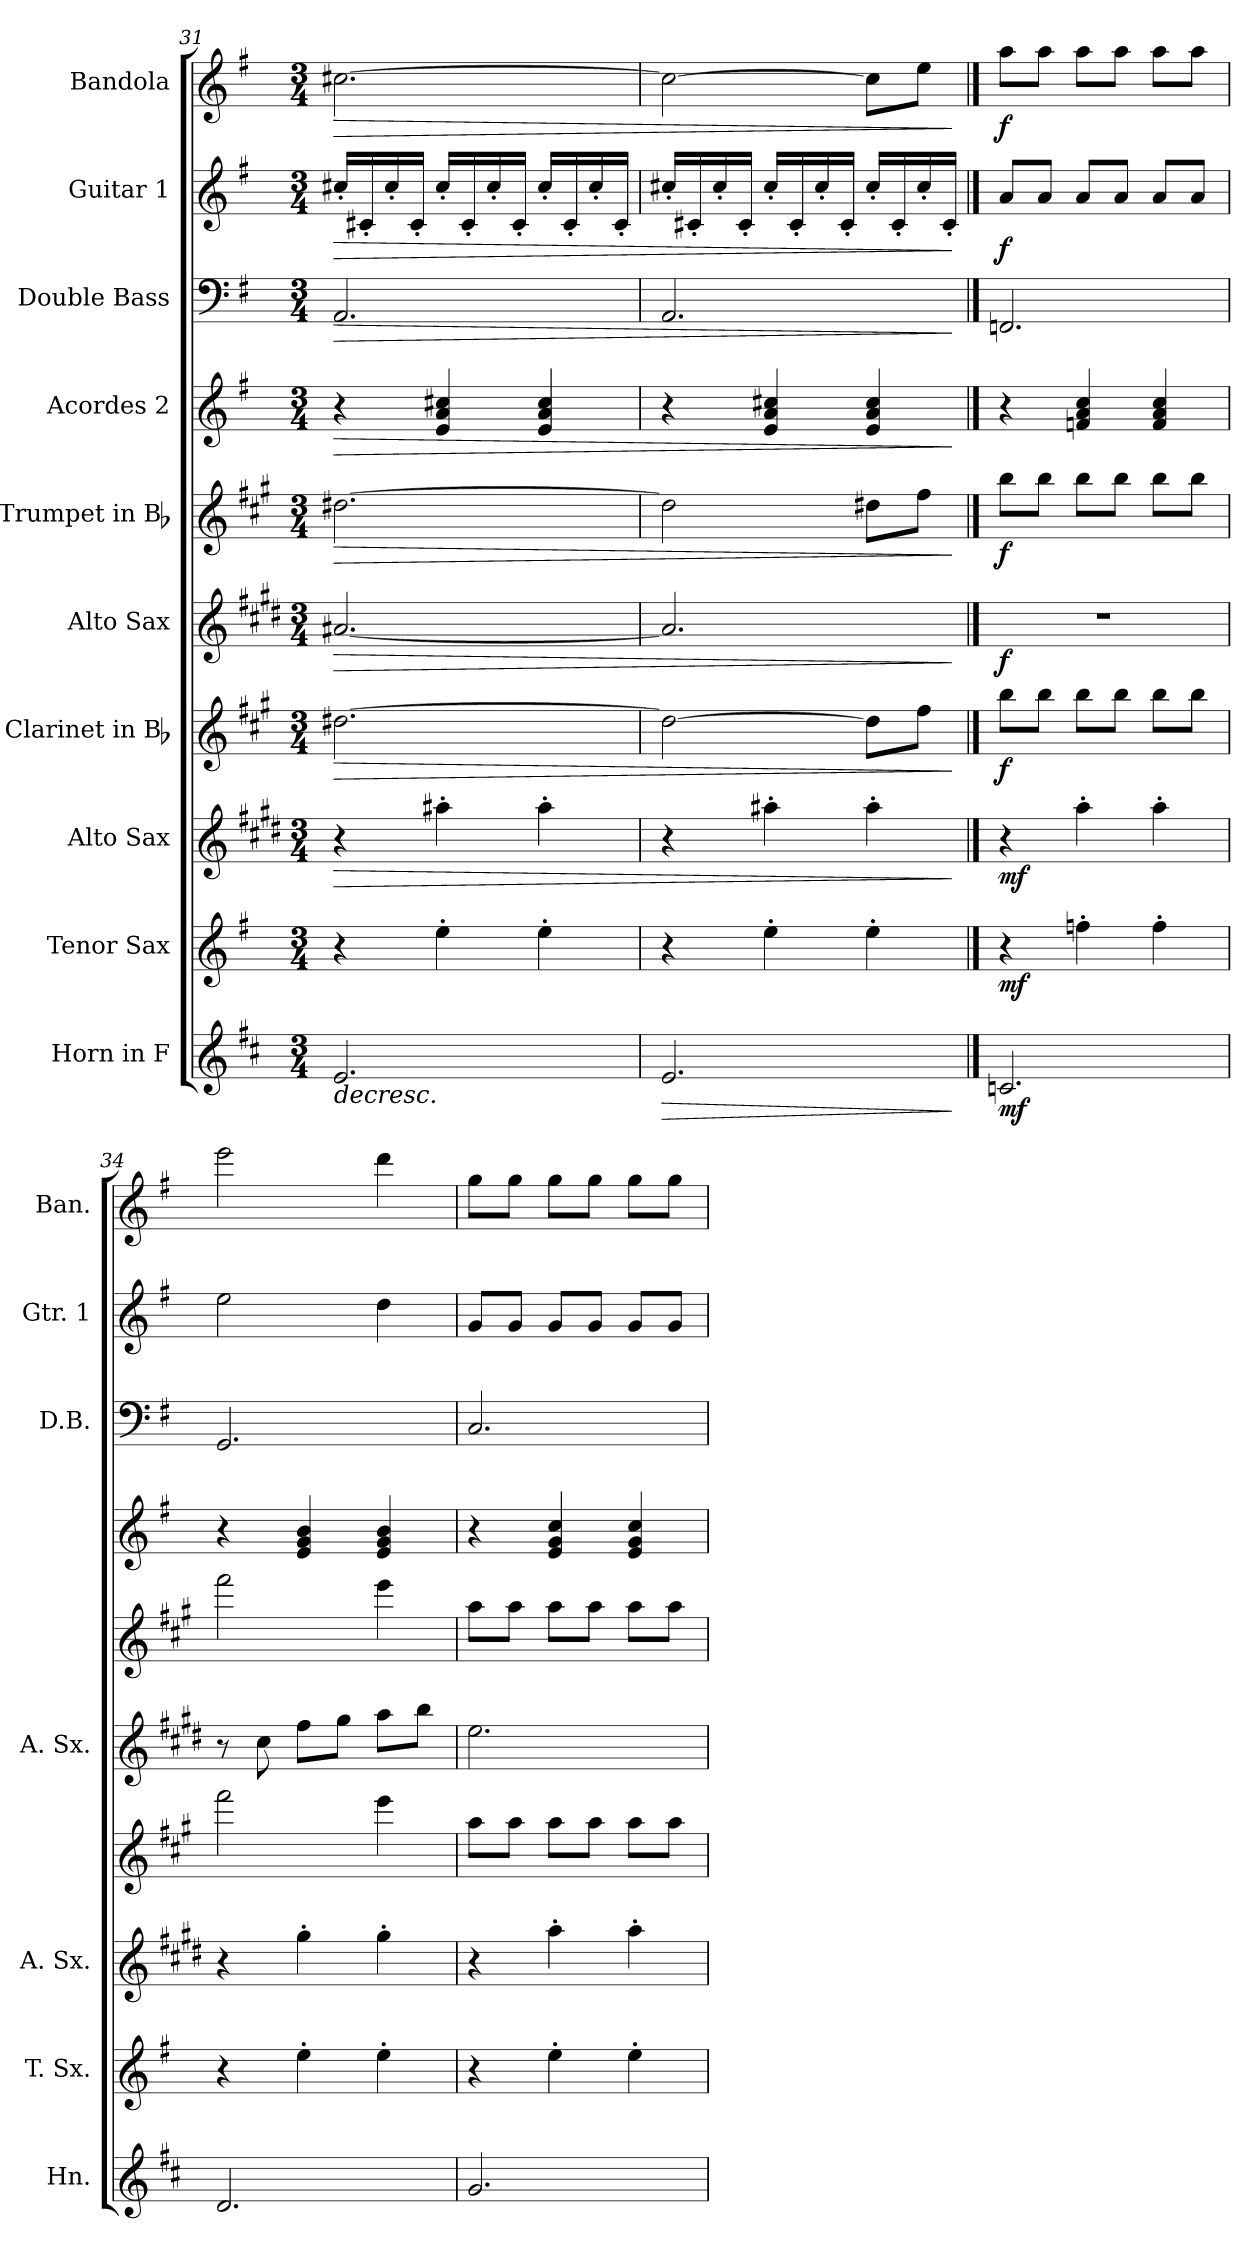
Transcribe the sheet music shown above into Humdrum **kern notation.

**kern	**dynam	**kern	**dynam	**kern	**dynam	**kern	**dynam	**kern	**dynam	**kern	**dynam	**kern	**dynam	**kern	**dynam	**kern	**dynam	**kern	**dynam
*part10	*part10	*part9	*part9	*part8	*part8	*part7	*part7	*part6	*part6	*part5	*part5	*part4	*part4	*part3	*part3	*part2	*part2	*part1	*part1
*staff10	*staff10	*staff9	*staff9	*staff8	*staff8	*staff7	*staff7	*staff6	*staff6	*staff5	*staff5	*staff4	*staff4	*staff3	*staff3	*staff2	*staff2	*staff1	*staff1
*I"Horn in F	*	*I"Tenor Sax	*	*I"Alto Sax	*	*I"Clarinet in Bb	*	*I"Alto Sax	*	*I"Trumpet in Bb	*	*I"Acordes 2	*	*I"Double Bass	*	*I"Guitar 1	*	*I"Bandola	*
*I'Hn.	*	*I'T. Sx.	*	*I'A. Sx.	*	*	*	*I'A. Sx.	*	*	*	*	*	*I'D.B.	*	*I'Gtr. 1	*	*I'Ban.	*
!!LO:PB:g=z
*clefG2	*	*clefG2	*	*clefG2	*	*clefG2	*	*clefG2	*	*clefG2	*	*clefG2	*	*clefF4	*	*clefG2	*	*clefG2	*
*ITrd4c7	*	*ITrd8c14	*	*ITrd5c9	*	*ITrd1c2	*	*ITrd5c9	*	*ITrd1c2	*	*ITrd7c12	*	*ITrd7c12	*	*ITrd7c12	*	*	*
*k[f#]	*	*k[f#]	*	*k[f#]	*	*k[f#]	*	*k[f#]	*	*k[f#]	*	*k[f#]	*	*k[f#]	*	*k[f#]	*	*k[f#]	*
*G:	*	*G:	*	*G:	*	*G:	*	*G:	*	*G:	*	*G:	*	*G:	*	*G:	*	*G:	*
*M3/4	*	*M3/4	*	*M3/4	*	*M3/4	*	*M3/4	*	*M3/4	*	*M3/4	*	*M3/4	*	*M3/4	*	*M3/4	*
=31	=31	=31	=31	=31	=31	=31	=31	=31	=31	=31	=31	=31	=31	=31	=31	=31	=31	=31	=31
!	!LO:HP:b	!	!	!	!LO:HP:b	!	!LO:HP:b	!	!LO:HP:b	!	!LO:HP:b	!	!LO:HP:b	!	!LO:HP:b	!	!LO:HP:b	!	!LO:HP:b
2.A/	>	4r	.	4r	>	[2.cc#X\	>	[2.c#X/	>	[2.cc#X\	>	4r	>	2.AAA/	>	16c#X'/LL	>	[2.cc#X\	>
.	.	.	.	.	.	.	.	.	.	.	.	.	.	.	.	16C#X'/	.	.	.
.	.	.	.	.	.	.	.	.	.	.	.	.	.	.	.	16c#'/	.	.	.
.	.	.	.	.	.	.	.	.	.	.	.	.	.	.	.	16C#'/JJ	.	.	.
.	.	4e'\	.	4cc#X'\	.	.	.	.	.	.	.	4E/ 4A/ 4c#X/	.	.	.	16c#'/LL	.	.	.
.	.	.	.	.	.	.	.	.	.	.	.	.	.	.	.	16C#'/	.	.	.
.	.	.	.	.	.	.	.	.	.	.	.	.	.	.	.	16c#'/	.	.	.
.	.	.	.	.	.	.	.	.	.	.	.	.	.	.	.	16C#'/JJ	.	.	.
.	.	4e'\	.	4cc#'\	.	.	.	.	.	.	.	4E/ 4A/ 4c#/	.	.	.	16c#'/LL	.	.	.
.	.	.	.	.	.	.	.	.	.	.	.	.	.	.	.	16C#'/	.	.	.
.	.	.	.	.	.	.	.	.	.	.	.	.	.	.	.	16c#'/	.	.	.
.	.	.	.	.	.	.	.	.	.	.	.	.	.	.	.	16C#'/JJ	.	.	.
=32	=32	=32	=32	=32	=32	=32	=32	=32	=32	=32	=32	=32	=32	=32	=32	=32	=32	=32	=32
!	!LO:HP:b	!	!	!	!	!	!	!	!	!	!	!	!	!	!	!	!	!	!
2.A/	>	4r	.	4r	.	2cc#\_	.	2.c#/]	.	2cc#\]	.	4r	.	2.AAA/	.	16c#X'/LL	.	2cc#\_	.
.	.	.	.	.	.	.	.	.	.	.	.	.	.	.	.	16C#X'/	.	.	.
.	.	.	.	.	.	.	.	.	.	.	.	.	.	.	.	16c#'/	.	.	.
.	.	.	.	.	.	.	.	.	.	.	.	.	.	.	.	16C#'/JJ	.	.	.
.	.	4e'\	.	4cc#X'\	.	.	.	.	.	.	.	4E/ 4A/ 4c#X/	.	.	.	16c#'/LL	.	.	.
.	.	.	.	.	.	.	.	.	.	.	.	.	.	.	.	16C#'/	.	.	.
.	.	.	.	.	.	.	.	.	.	.	.	.	.	.	.	16c#'/	.	.	.
.	.	.	.	.	.	.	.	.	.	.	.	.	.	.	.	16C#'/JJ	.	.	.
.	.	4e'\	.	4cc#'\	.	8cc#\L]	.	.	.	8cc#X\L	.	4E/ 4A/ 4c#/	.	.	.	16c#'/LL	.	8cc#\L]	.
.	.	.	.	.	.	.	.	.	.	.	.	.	.	.	.	16C#'/	.	.	.
.	.	.	.	.	.	8ee\J	.	.	.	8ee\J	.	.	.	.	.	16c#'/	.	8ee\J	.
.	.	.	.	.	.	.	.	.	.	.	.	.	.	.	.	16C#'/JJ	.	.	.
.	] ]	.	.	.	]	.	]	.	]	.	]	.	]	.	]	.	]	.	]
==33	==33	==33	==33	==33	==33	==33	==33	==33	==33	==33	==33	==33	==33	==33	==33	==33	==33	==33	==33
!	!LO:DY:b	!	!LO:DY:b	!	!LO:DY:b	!	!LO:DY:b	!	!LO:DY:b	!	!LO:DY:b	!	!	!	!	!	!LO:DY:b	!	!LO:DY:b
2.Fn/	mf	4r	mf	4r	mf	8aa\L	f	2.r	f	8aa\L	f	4r	.	2.FFFn/	.	8A/L	f	8aa\L	f
.	.	.	.	.	.	8aa\J	.	.	.	8aa\J	.	.	.	.	.	8A/J	.	8aa\J	.
.	.	4fn'\	.	4cc'\	.	8aa\L	.	.	.	8aa\L	.	4Fn/ 4A/ 4c/	.	.	.	8A/L	.	8aa\L	.
.	.	.	.	.	.	8aa\J	.	.	.	8aa\J	.	.	.	.	.	8A/J	.	8aa\J	.
.	.	4f'\	.	4cc'\	.	8aa\L	.	.	.	8aa\L	.	4F/ 4A/ 4c/	.	.	.	8A/L	.	8aa\L	.
.	.	.	.	.	.	8aa\J	.	.	.	8aa\J	.	.	.	.	.	8A/J	.	8aa\J	.
!!LO:PB:g=z
=34	=34	=34	=34	=34	=34	=34	=34	=34	=34	=34	=34	=34	=34	=34	=34	=34	=34	=34	=34
2.G/	.	4r	.	4r	.	2eee\	.	8r	.	2eee\	.	4r	.	2.GGG/	.	2e\	.	2eee\	.
.	.	.	.	.	.	.	.	8e\	.	.	.	.	.	.	.	.	.	.	.
.	.	4e'\	.	4b'\	.	.	.	8a\L	.	.	.	4E/ 4G/ 4B/	.	.	.	.	.	.	.
.	.	.	.	.	.	.	.	8b\J	.	.	.	.	.	.	.	.	.	.	.
.	.	4e'\	.	4b'\	.	4ddd\	.	8cc\L	.	4ddd\	.	4E/ 4G/ 4B/	.	.	.	4d\	.	4ddd\	.
.	.	.	.	.	.	.	.	8dd\J	.	.	.	.	.	.	.	.	.	.	.
=35	=35	=35	=35	=35	=35	=35	=35	=35	=35	=35	=35	=35	=35	=35	=35	=35	=35	=35	=35
2.c/	.	4r	.	4r	.	8gg\L	.	2.g\	.	8gg\L	.	4r	.	2.CC/	.	8G/L	.	8gg\L	.
.	.	.	.	.	.	8gg\J	.	.	.	8gg\J	.	.	.	.	.	8G/J	.	8gg\J	.
.	.	4e'\	.	4cc'\	.	8gg\L	.	.	.	8gg\L	.	4E/ 4G/ 4c/	.	.	.	8G/L	.	8gg\L	.
.	.	.	.	.	.	8gg\J	.	.	.	8gg\J	.	.	.	.	.	8G/J	.	8gg\J	.
.	.	4e'\	.	4cc'\	.	8gg\L	.	.	.	8gg\L	.	4E/ 4G/ 4c/	.	.	.	8G/L	.	8gg\L	.
.	.	.	.	.	.	8gg\J	.	.	.	8gg\J	.	.	.	.	.	8G/J	.	8gg\J	.
=	=	=	=	=	=	=	=	=	=	=	=	=	=	=	=	=	=	=	=
*-	*-	*-	*-	*-	*-	*-	*-	*-	*-	*-	*-	*-	*-	*-	*-	*-	*-	*-	*-
